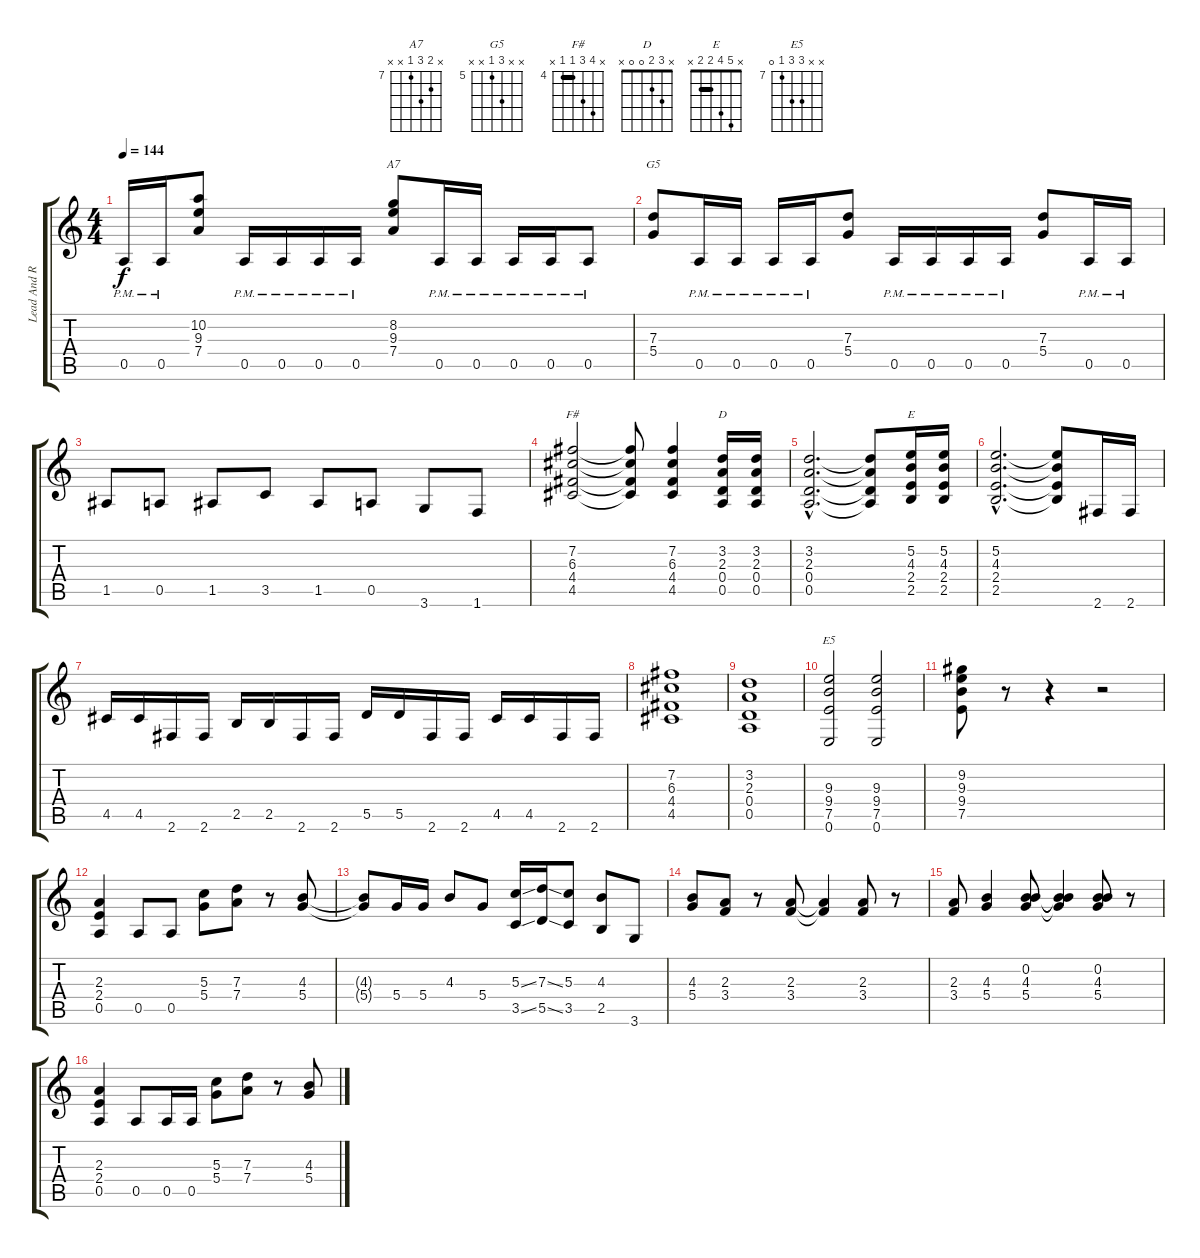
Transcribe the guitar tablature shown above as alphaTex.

\track ("Lead And Rhythm Guitar" "Lead And R") {instrument overdrivenguitar}
\staff {score tabs}
\tuning (E4 B3 G3 D3 A2 E2) {hide}
\chord ("A7" x 8 9 7 x x) {firstfret 7}
\chord ("G5" x x 7 5 x x) {firstfret 5}
\chord ("F#" x 7 6 4 4 x) {firstfret 4 barre 4}
\chord ("D" x 3 2 0 0 x)
\chord ("E" x 5 4 2 2 x) {barre 2}
\chord ("E5" x x 9 9 7 0) {firstfret 7}
\ts (4 4)
\tempo 144
\clef g2
\ks c
0.5{pm}.16{dy f} 0.5{pm}.16 (10.2 9.3 7.4).8 0.5{pm}.16 0.5{pm}.16 0.5{pm}.16 0.5{pm}.16 (8.2 9.3 7.4).8{ch "A7"} 0.5{pm}.16 0.5{pm}.16 0.5{pm}.16 0.5{pm}.16 0.5{pm}.8 |
(7.3 5.4).8{ch "G5"} 0.5{pm}.16 0.5{pm}.16 0.5{pm}.16 0.5{pm}.16 (7.3 5.4).8 0.5{pm}.16 0.5{pm}.16 0.5{pm}.16 0.5{pm}.16 (7.3 5.4).8 0.5{pm}.16 0.5{pm}.16 |
1.5.8 0.5.8 1.5.8 3.5.8 1.5.8 0.5.8 3.6.8 1.6.8 |
(7.2 6.3 4.4 4.5).2{ch "F#"} (7.2{t} 6.3{t} 4.4{t} 4.5{t}).8 (7.2 6.3 4.4 4.5).4 (3.2 2.3 0.4 0.5).16{ch "D"} (3.2 2.3 0.4 0.5).16 |
(3.2{hac} 2.3{hac} 0.4{hac} 0.5{hac}).2{d} (3.2{t} 2.3{t} 0.4{t} 0.5{t}).8 (5.2 4.3 2.4 2.5).16{ch "E"} (5.2 4.3 2.4 2.5).16 |
(5.2{hac} 4.3{hac} 2.4{hac} 2.5{hac}).2{d} (5.2{t} 4.3{t} 2.4{t} 2.5{t}).8 2.6.16 2.6.16 |
4.5.16 4.5.16 2.6.16 2.6.16 2.5.16 2.5.16 2.6.16 2.6.16 5.5.16 5.5.16 2.6.16 2.6.16 4.5.16 4.5.16 2.6.16 2.6.16 |
(7.2 6.3 4.4 4.5).1 |
(3.2 2.3 0.4 0.5).1 |
(9.3 9.4 7.5 0.6).2{ch "E5"} (9.3 9.4 7.5 0.6).2 |
(9.2 9.3 9.4 7.5).8 r.8 r.4 r.2 |
(2.3 2.4 0.5).4 0.5.8 0.5.8 (5.3 5.4).8 (7.3 7.4).8 r.8 (4.3 5.4).8 |
(4.3{t} 5.4{t}).8 5.4.16 5.4.16 4.3.8 5.4.8 (5.3{ss} 3.5{ss}).16 (7.3{ss} 5.5{ss}).16 (5.3 3.5).8 (4.3 2.5).8 3.6.8 |
(4.3 5.4).8 (2.3 3.4).8 r.8 (2.3 3.4).8 (2.3{t} 3.4{t}).4 (2.3 3.4).8 r.8 |
(2.3 3.4).8 (4.3 5.4).4 (0.2 4.3 5.4).8 (0.2{t} 4.3{t} 5.4{t}).4 (0.2 4.3 5.4).8 r.8 |
(2.3 2.4 0.5).4 0.5.8 0.5.16 0.5.16 (5.3 5.4).8 (7.3 7.4).8 r.8 (4.3 5.4).8
